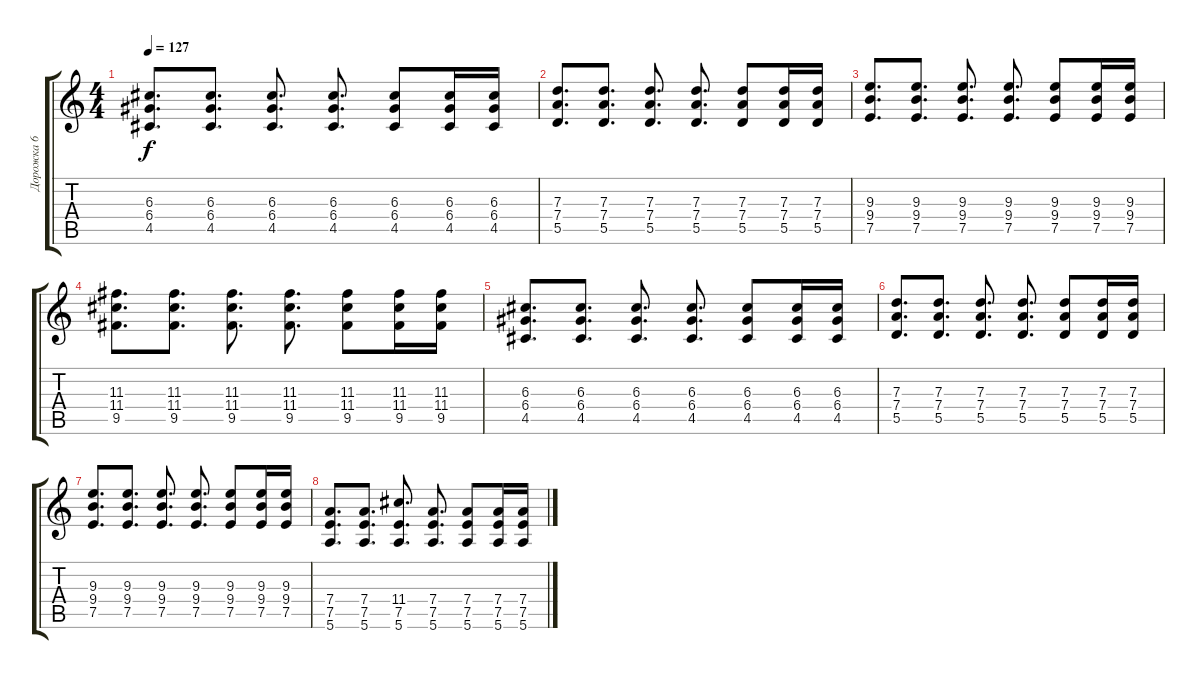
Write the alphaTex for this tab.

\track ("Дорожка 6" "Дорожка 6") {instrument overdrivenguitar}
\staff {score tabs}
\tuning (E4 B3 G3 D3 A2 E2) {hide}
\ts (4 4)
\tempo 127
\clef g2
\ks c
(6.3 6.4 4.5).8{d dy f} (6.3 6.4 4.5).8{d} (6.3 6.4 4.5).8{d} (6.3 6.4 4.5).8{d} (6.3 6.4 4.5).8 (6.3 6.4 4.5).16 (6.3 6.4 4.5).16 |
(7.3 7.4 5.5).8{d} (7.3 7.4 5.5).8{d} (7.3 7.4 5.5).8{d} (7.3 7.4 5.5).8{d} (7.3 7.4 5.5).8 (7.3 7.4 5.5).16 (7.3 7.4 5.5).16 |
(9.3 9.4 7.5).8{d} (9.3 9.4 7.5).8{d} (9.3 9.4 7.5).8{d} (9.3 9.4 7.5).8{d} (9.3 9.4 7.5).8 (9.3 9.4 7.5).16 (9.3 9.4 7.5).16 |
(11.3 11.4 9.5).8{d} (11.3 11.4 9.5).8{d} (11.3 11.4 9.5).8{d} (11.3 11.4 9.5).8{d} (11.3 11.4 9.5).8 (11.3 11.4 9.5).16 (11.3 11.4 9.5).16 |
(6.3 6.4 4.5).8{d} (6.3 6.4 4.5).8{d} (6.3 6.4 4.5).8{d} (6.3 6.4 4.5).8{d} (6.3 6.4 4.5).8 (6.3 6.4 4.5).16 (6.3 6.4 4.5).16 |
(7.3 7.4 5.5).8{d} (7.3 7.4 5.5).8{d} (7.3 7.4 5.5).8{d} (7.3 7.4 5.5).8{d} (7.3 7.4 5.5).8 (7.3 7.4 5.5).16 (7.3 7.4 5.5).16 |
(9.3 9.4 7.5).8{d} (9.3 9.4 7.5).8{d} (9.3 9.4 7.5).8{d} (9.3 9.4 7.5).8{d} (9.3 9.4 7.5).8 (9.3 9.4 7.5).16 (9.3 9.4 7.5).16 |
(7.4 7.5 5.6).8{d} (7.4 7.5 5.6).8{d} (11.4 7.5 5.6).8{d} (7.4 7.5 5.6).8{d} (7.4 7.5 5.6).8 (7.4 7.5 5.6).16 (7.4 7.5 5.6).16
